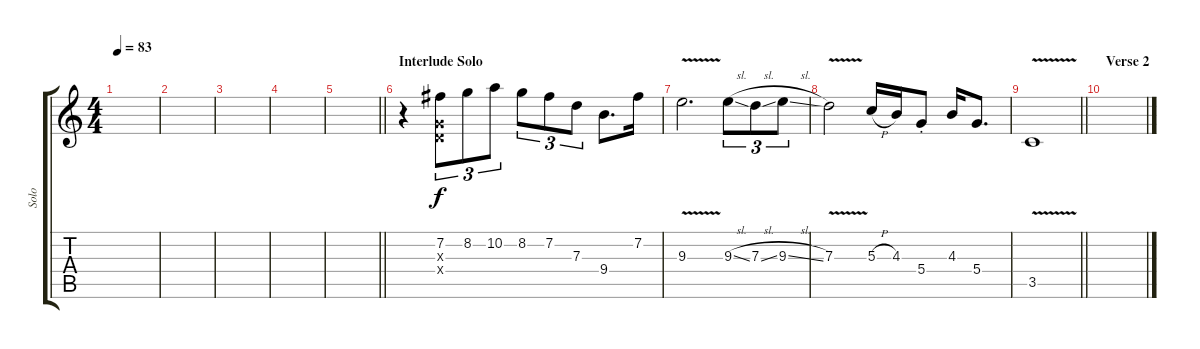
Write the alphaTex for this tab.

\track ("Solo" "Solo") {instrument distortionguitar}
\staff {score tabs}
\tuning (E4 B3 G3 D3 A2 E2) {hide}
\ts (4 4)
\tempo 83
\clef g2
\ks c
|
|
|
|
\barLineRight lightlight
|
\section ("" "Interlude Solo")
r.4 (7.2 0.3{x} 0.4{x}).8{tu (3 2)} 8.2.8{tu (3 2)} 10.2.8{tu (3 2)} 8.2.8{tu (3 2)} 7.2.8{tu (3 2)} 7.3.8{tu (3 2)} 9.4.8{d} 7.2.16 |
9.3{v}.2{d} 9.3{sl}.8{tu (3 2)} 7.3{sl}.8{tu (3 2)} 9.3{sl}.8{tu (3 2)} |
7.3{v}.2 5.3{h}.16 4.3.16 5.4{st}.8 4.3.16 5.4.8{d} |
\barLineRight lightlight
3.5{v}.1 |
\section ("" "Verse 2")
